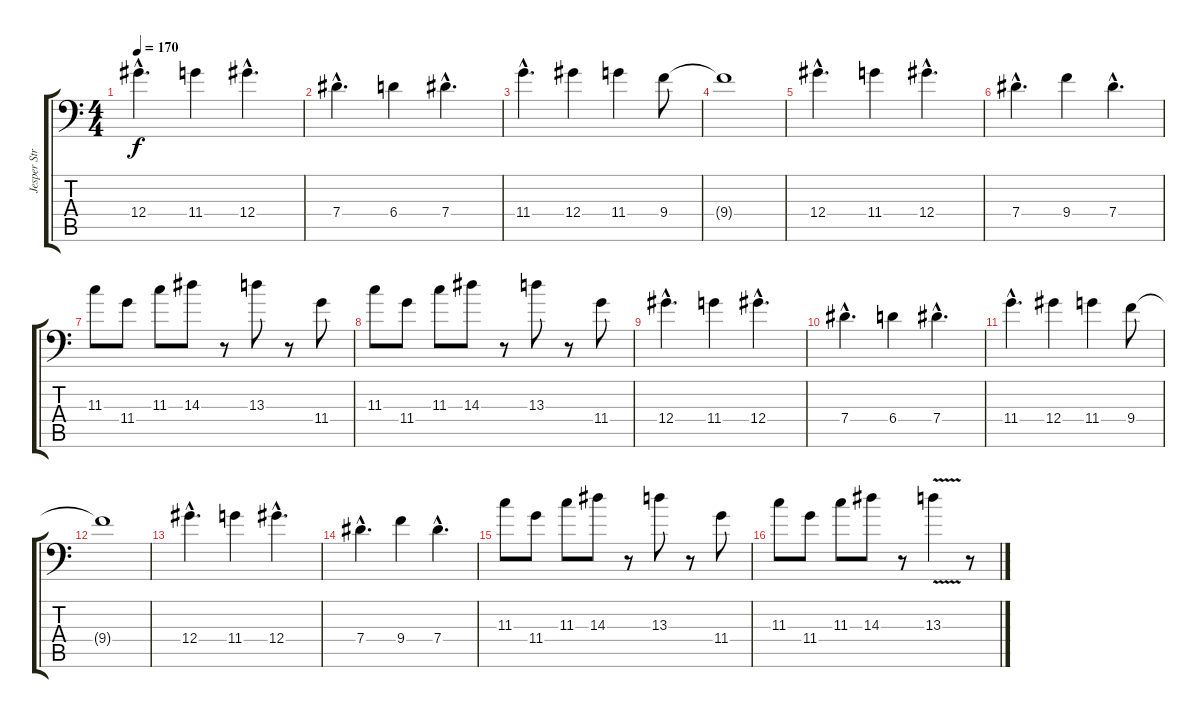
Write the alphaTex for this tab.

\track ("Jesper Strömblad" "Jesper Str") {instrument distortionguitar}
\staff {score tabs}
\tuning (Bb3 F3 Db3 Ab2 Eb2 Bb1) {hide}
\ts (4 4)
\tempo 170
\clef f4
\ks c
12.4{hac}.4{d dy f instrument distortionguitar} 11.4.4 12.4{hac}.4{d} |
7.4{hac}.4{d} 6.4.4 7.4{hac}.4{d} |
11.4{hac}.4{d} 12.4.4 11.4.4 9.4.8 |
9.4{t}.1 |
12.4{hac}.4{d} 11.4.4 12.4{hac}.4{d} |
7.4{hac}.4{d} 9.4.4 7.4{hac}.4{d} |
11.3.8 11.4.8 11.3.8 14.3.8 r.8 13.3.8 r.8 11.4.8 |
11.3.8 11.4.8 11.3.8 14.3.8 r.8 13.3.8 r.8 11.4.8 |
12.4{hac}.4{d} 11.4.4 12.4{hac}.4{d} |
7.4{hac}.4{d} 6.4.4 7.4{hac}.4{d} |
11.4{hac}.4{d} 12.4.4 11.4.4 9.4.8 |
9.4{t}.1 |
12.4{hac}.4{d} 11.4.4 12.4{hac}.4{d} |
7.4{hac}.4{d} 9.4.4 7.4{hac}.4{d} |
11.3.8 11.4.8 11.3.8 14.3.8 r.8 13.3.8 r.8 11.4.8 |
11.3.8 11.4.8 11.3.8 14.3.8 r.8 13.3{v}.4 r.8
